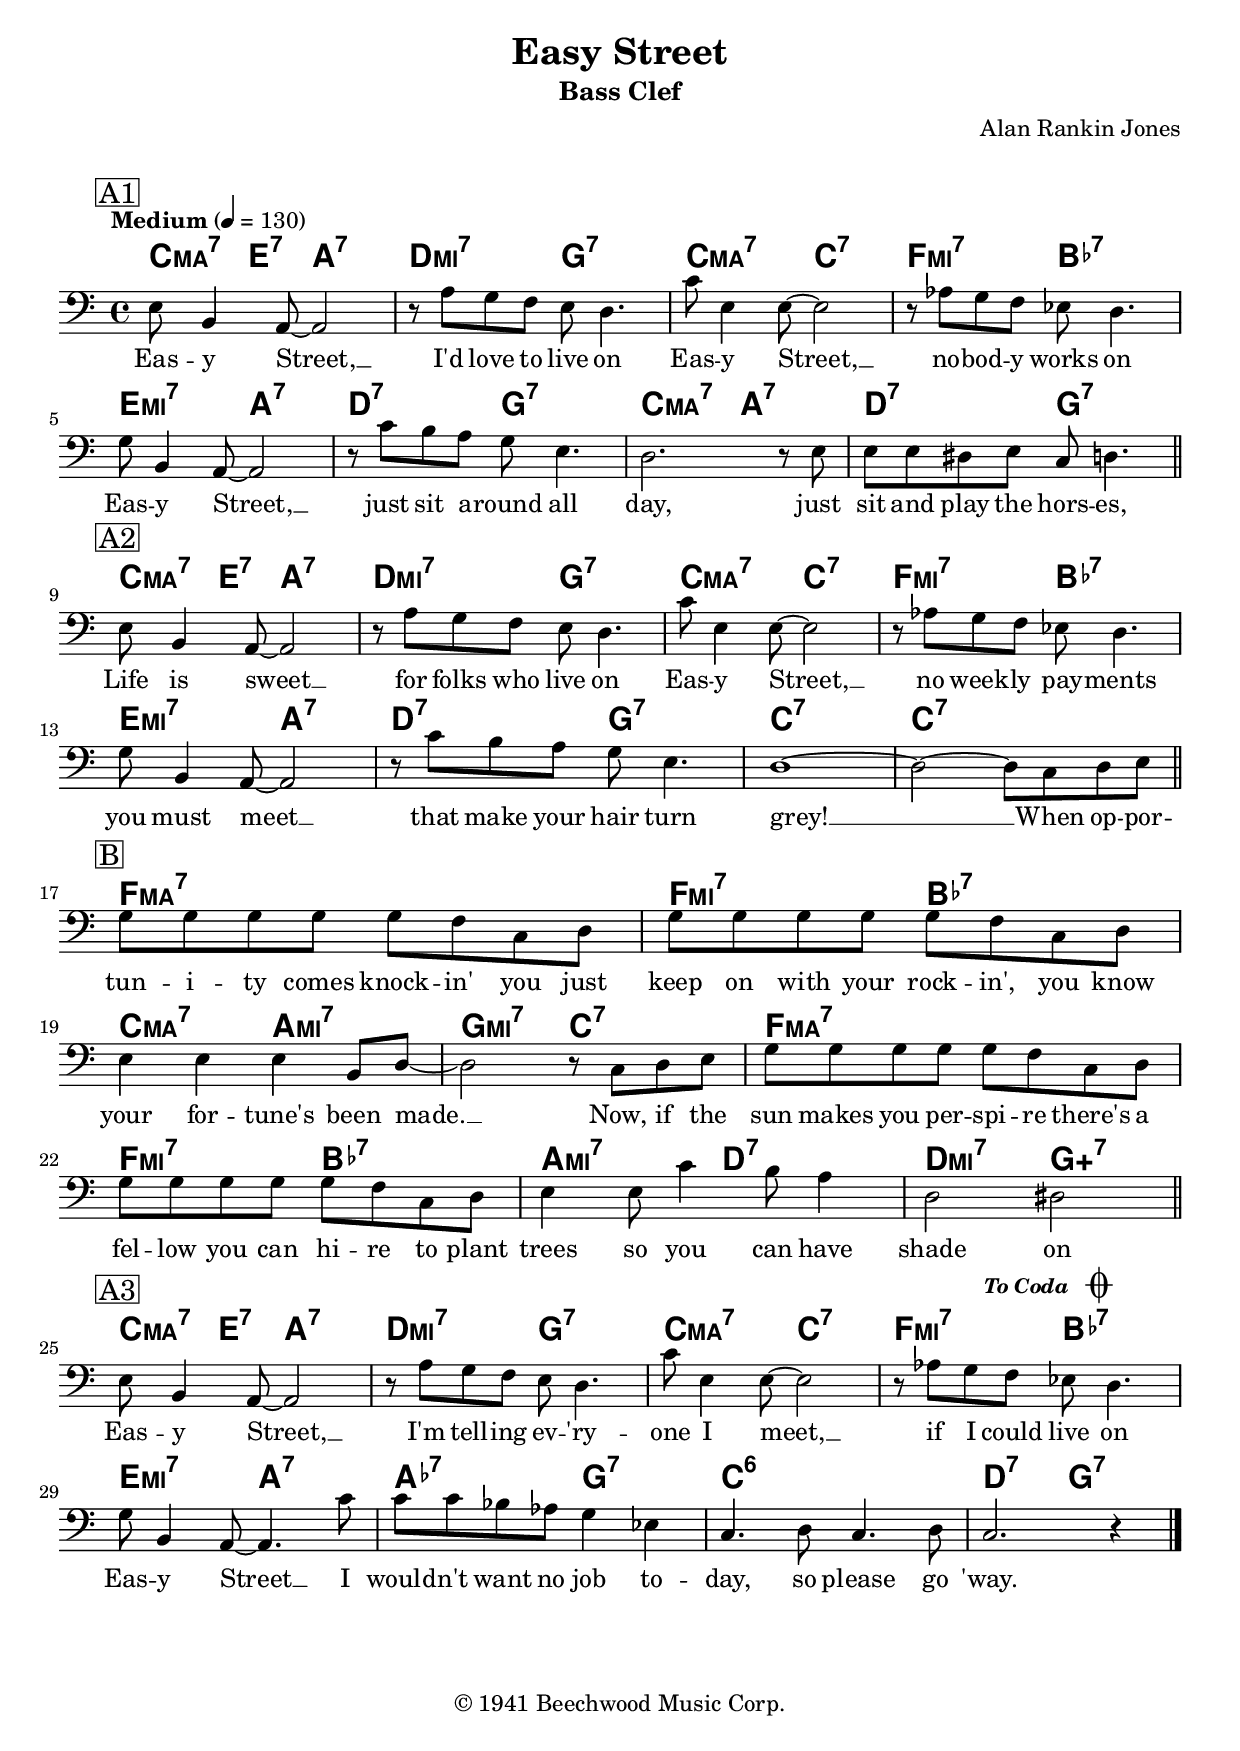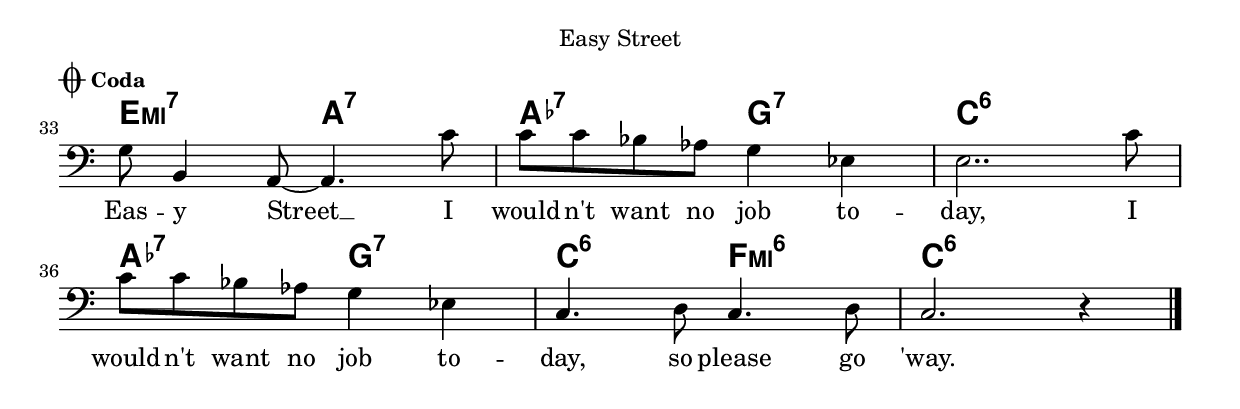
\version "2.24.0"

\include "english.ly"

instrument = "Bass Clef"
whatKey = c,
whatClef = "bass"

\include "lead-sheets.ily"

\header {
  title = "Easy Street"
  subtitle = \instrument
  composer = "Alan Rankin Jones"
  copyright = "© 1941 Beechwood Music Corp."
}

refrainLyrics = \lyricmode {
  Eas -- y Street, __ I'd love to live on Eas -- y Street, __
  no -- bod -- y works on Eas -- y Street, __
  just sit a -- round all day,
  just sit and play the hors -- es,
  
  Life is sweet __ for folks who live on Eas -- y Street, __
  no week -- ly pay -- ments you must meet __
  that make your hair turn grey! __
  
  When op -- por -- tun -- i -- ty comes knock -- in'
  you just keep on with your rock -- in',
  you know your for -- tune's been made. __
  Now, if the sun makes you per -- spi -- re
  there's a fel -- low you can hi -- re
  to plant trees so you can have shade on
  
  Eas -- y Street, __ I'm tell -- ing ev -- 'ry -- one I meet, __
  if I could live on 
  Eas -- y Street __
  I would -- n't want no job to -- day, so please go 'way.

  Eas -- y Street __
  I would -- n't want no job to -- day,
  I would -- n't want no job to -- day, so please go 'way.
}

refrainChords = \chordmode {
  c4:maj7 e4:7 a2:7 d2:m7 g2:7 c2:maj7 c2:7 f2:m7 bf2:7
  e2:m7 a2:7 d2:7 g2:7 c2:maj7 a2:7 d2:7 g2:7

  c4:maj7 e4:7 a2:7 d2:m7 g2:7 c2:maj7 c2:7 f2:m7 bf2:7
  e2:m7 a2:7 d2:7 g2:7 c1:7 c1:7
  
  f1:maj7 f2:m7 bf2:7 c2:maj7 a2:m7 g2:m7 c2:7
  f1:maj7 f2:m7 bf2:7 a2:m7 d2:7 d2:m7 g2:7.5+

  c4:maj7 e4:7 a2:7 d2:m7 g2:7 c2:maj7 c2:7 f2:m7 bf2:7

  e2:m7 a2:7 af2:7 g2:7 c1:6 d2:7 g2:7

  e2:m7 a2:7 af2:7 g2:7 c1:6 af2:7 g2:7 c2:6 f2:m6 c1:6
}

refrainKey = c

refrainMelody = \relative f' {
  \time 4/4
  \key \refrainKey \major
  \clef \whatClef
  \tempo "Medium" 4 = 130

  \mark \markup{ \box "A1" }
  
  e8 b4 a8~ a2 | r8 a'8 g8 f8 e8 d4. | c'8 e,4 e8~ e2 | r8 af8 g8 f8 ef8 d4. |
  g8 b,4 a8~ a2 | r8 c'8 b8 a8 g8 e4. | d2. r8 e8 | e8 e8 ds8 e8 c8 d4.|

  \bar "||"
  \break
  
  \mark \markup{ \box "A2" }

  e8 b4 a8~ a2 | r8 a'8 g8 f8 e8 d4. | c'8 e,4 e8~ e2 | r8 af8 g8 f8 ef8 d4. |
  g8 b,4 a8~ a2 | r8 c'8 b8 a8 g8 e4. | d1~ | d2~ d8 c8 d8 e8 |

  \bar "||"
  \break
  
  \mark \markup{ \box "B" }
  
  g8 g8 g8 g8 g8 f8 c8 d8 | g8 g8 g8 g8 g8 f8 c8 d8 | e4 e4 e4 b8 d8~ | d2 r8 c8 d8 e8 |
  g8 g8 g8 g8 g8 f8 c8 d8 | g8 g8 g8 g8 g8 f8 c8 d8 | e4 e8 c'4 b8 a4 | d,2 ds2 |

  \bar "||"
  \break
  
  \mark \markup{ \box "A3" }

  e8 b4 a8~ a2 | r8 a'8 g8 f8 e8 d4. | c'8 e,4 e8~ e2 | r8 af8 g8 f8 ef8 \textToCoda d4. |
  g8 b,4 a8~ a4. c'8 | c8 c8 bf8 af8 g4 ef4 | c4. d8 c4. d8 | c2. r4 |
  
  \bar "|."
  \pageBreak
  \textCoda
  g'8 b,4 a8~ a4. c'8 | c8 c8 bf8 af8 g4 ef4 | e2.. c'8 |
  \break
  c8 c8 bf8 af8 g4 ef4 | c4. d8 c4. d8 | c2. r4 |
  \bar "|."
}

\include "paper.ily"

\markup {
  % Leave a gap after the header
  \vspace #1
}

\include "refrain.ily"

